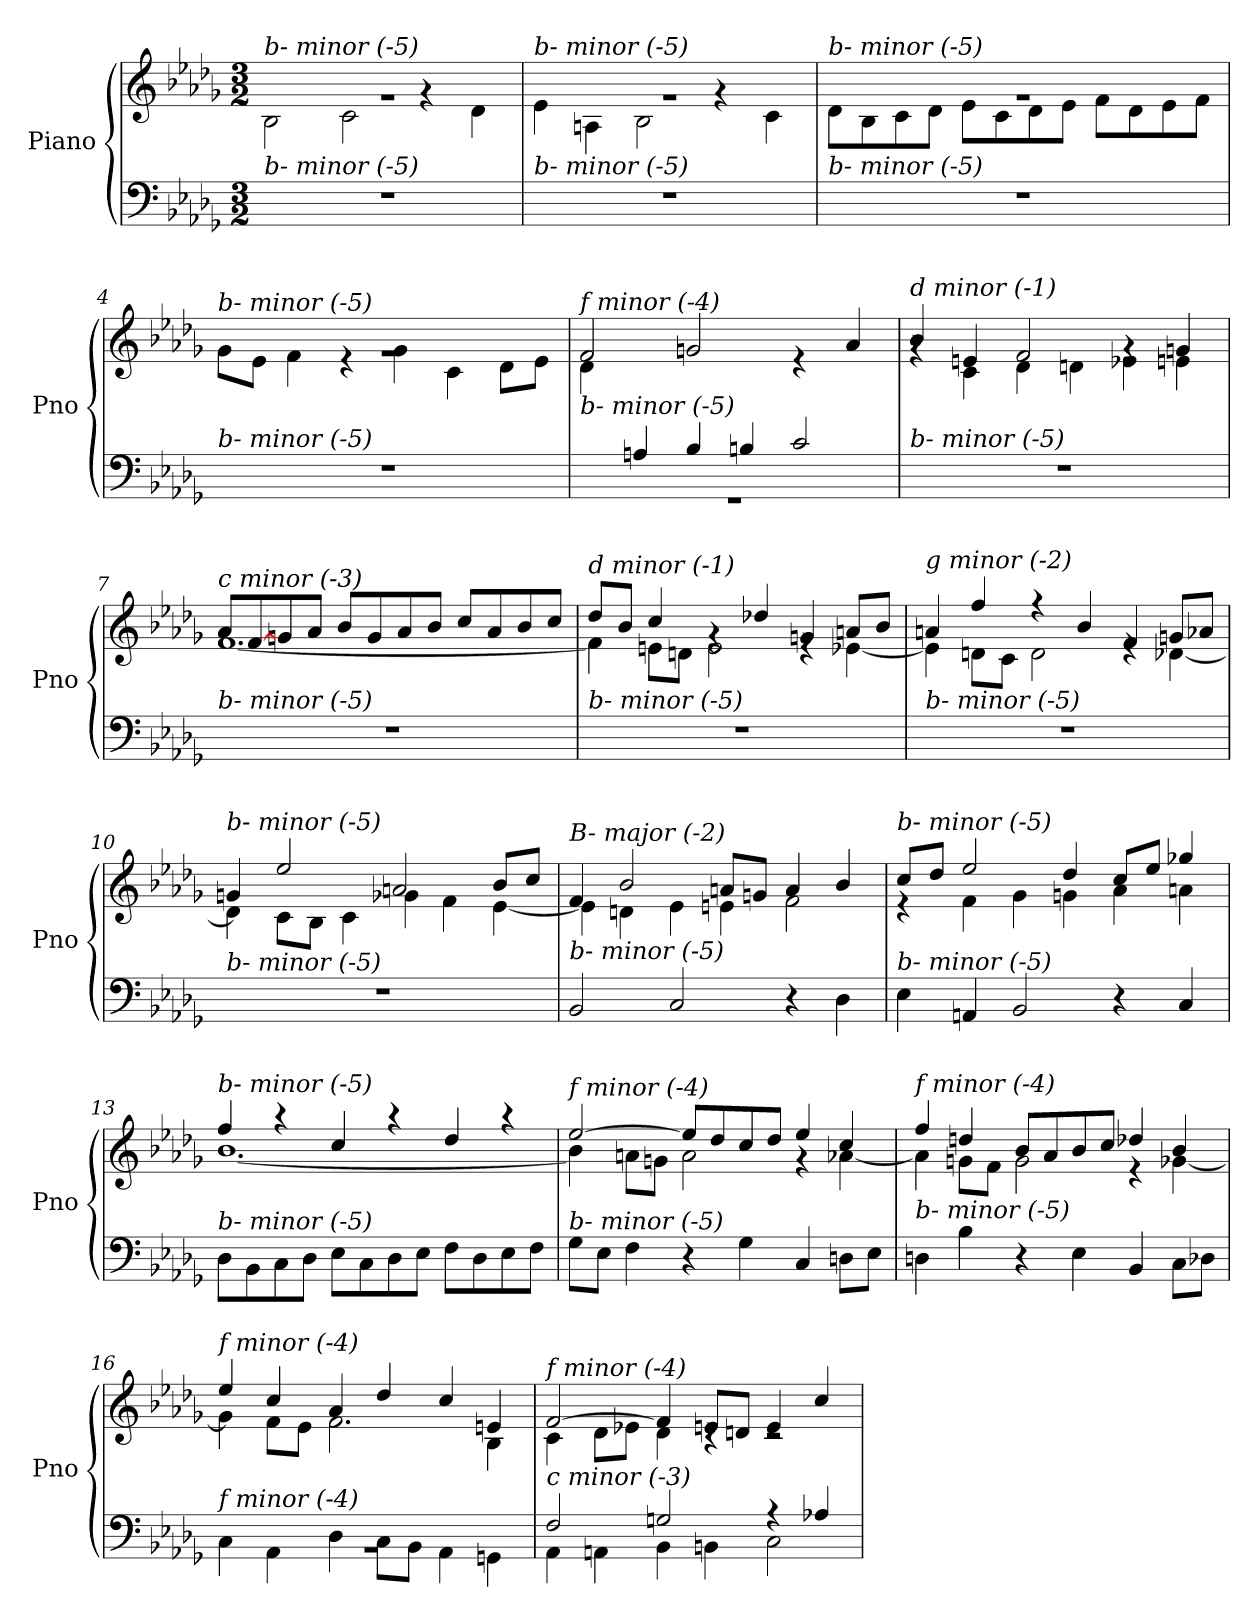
**kern	**kern
*part1	*part1
*staff2	*staff1
*I"Piano	*
*I'Pno	*
*clefF4	*clefG2
*k[b-e-a-d-g-]	*k[b-e-a-d-g-]
*M3/2	*M3/2
=1	=1
*	*^
!	!LO:TX:i:t=b- minor (-5)	!
!LO:TX:i:t=b- minor (-5)	!	!
1.r	1.rg	2B-\
.	.	2c\
.	.	4rg
.	.	4d-\
=2	=2	=2
!	!LO:TX:i:t=b- minor (-5)	!
!LO:TX:i:t=b- minor (-5)	!	!
1.r	1.rg	4e-\
.	.	4An\
.	.	2B-\
.	.	4rg
.	.	4c\
=3	=3	=3
!	!LO:TX:i:t=b- minor (-5)	!
!LO:TX:i:t=b- minor (-5)	!	!
1.r	1.rg	8d-\L
.	.	8B-\
.	.	8c\
.	.	8d-\J
.	.	8e-\L
.	.	8c\
.	.	8d-\
.	.	8e-\J
.	.	8f\L
.	.	8d-\
.	.	8e-\
.	.	8f\J
=4	=4	=4
!	!LO:TX:i:t=b- minor (-5)	!
!LO:TX:i:t=b- minor (-5)	!	!
1.r	1.rg	8g-\L
.	.	8e-\J
.	.	4f\
.	.	4r
.	.	4g-\
.	.	4c\
.	.	8d-\L
.	.	8e-\J
!!LO:LB:g=z	!!
=5	=5	=5
*^	*	*
!	!	!LO:TX:i:t=f minor (-4)	!
!LO:TX:i:t=b- minor (-5)	!	!	!
1.rGG	4ryy	2f/	4d-\
.	4An/	.	1ryy
.	4B-/	2gn/	.
.	4Bn/	.	.
.	2c/	4re	.
.	.	4a-/	4ryy
*v	*v	*	*
=6	=6	=6
!	!LO:TX:i:t=d minor (-1)	!
!LO:TX:i:t=b- minor (-5)	!	!
1.r	4b-/	4rg
.	4en/	4c\
.	2f/	4d-\
.	.	4dn\
.	4rg	4e-X\
.	4gn/	4en\
=7	=7	=7
!	!LO:TX:i:t=c minor (-3)	!
!LO:TX:i:t=b- minor (-5)	!	!
1.r	8a-/L	[1.f
.	[8f/	.
.	8gn/	.
.	8a-/J	.
.	8b-/L	.
.	8g/	.
.	8a-/	.
.	8b-/J	.
.	8cc/L	.
.	8a-/	.
.	8b-/	.
.	8cc/J	.
=8	=8	=8
!	!LO:TX:i:t=d minor (-1)	!
!LO:TX:i:t=b- minor (-5)	!	!
1.r	8dd-/L	4f\]
.	8b-/J	.
.	4cc/	8en\L
.	.	8dn\J
.	4rg	2e\
.	4dd-X/	.
.	4gn/	4re
.	8an/L	[4e-X\
.	8b-/J	.
!!LO:LB:g=z	!!
=9	=9	=9
!	!LO:TX:i:t=g minor (-2)	!
!LO:TX:i:t=b- minor (-5)	!	!
1.r	4an/	4e-\]
.	4ff/	8dn\L
.	.	8c\J
.	4r	2d\
.	4b-/	.
.	4f/	4re
.	8gn/L	[4d-X\
.	8a-X/J	.
=10	=10	=10
!	!LO:TX:i:t=b- minor (-5)	!
!LO:TX:i:t=b- minor (-5)	!	!
1.r	4gn/	4d-\]
.	2ee-/	8c\L
.	.	8B-\J
.	.	4c\
.	2an/	4g-X\
.	.	4f\
.	8b-/L	[4e-\
.	8cc/J	.
=11	=11	=11
!	!LO:TX:i:t=B- major (-2)	!
!LO:TX:i:t=b- minor (-5)	!	!
2BB-/	4f/	4e-\]
.	2b-/	4dn\
2C/	.	4e-\
.	8an/L	4en\
.	8gn/J	.
4r	4a/	2f\
4D-\	4b-/	.
=12	=12	=12
!	!LO:TX:i:t=b- minor (-5)	!
!LO:TX:i:t=b- minor (-5)	!	!
4E-\	8cc/L	4r
.	8dd-/J	.
4AAn/	2ee-/	4f\
2BB-/	.	4g-\
.	4dd-/	4gn\
4r	8cc/L	4a-\
.	8ee-/J	.
4C/	4gg-X/	4an\
!!LO:LB:g=z	!!
=13	=13	=13
!	!LO:TX:i:t=b- minor (-5)	!
!LO:TX:i:t=b- minor (-5)	!	!
8D-\L	4ff/	[1.b-
8BB-\	.	.
8C\	4r	.
8D-\J	.	.
8E-\L	4cc/	.
8C\	.	.
8D-\	4r	.
8E-\J	.	.
8F\L	4dd-/	.
8D-\	.	.
8E-\	4r	.
8F\J	.	.
=14	=14	=14
!	!LO:TX:i:t=f minor (-4)	!
!LO:TX:i:t=b- minor (-5)	!	!
8G-\L	[2ee-/	4b-\]
8E-\J	.	.
4F\	.	8an\L
.	.	8gn\J
4r	8ee-/L]	2a\
.	8dd-/	.
4G-\	8cc/	.
.	8dd-/J	.
4C/	4ee-/	4r
8Dn\L	4cc/	[4a-X\
8E-\J	.	.
=15	=15	=15
!	!LO:TX:i:t=f minor (-4)	!
!LO:TX:i:t=b- minor (-5)	!	!
4Dn\	4ff/	4a-\]
4B-\	4ddn/	8gn\L
.	.	8f\J
4r	8b-/L	2g\
.	8a-/	.
4E-\	8b-/	.
.	8cc/J	.
4BB-/	4dd-X/	4r
8C\L	4b-/	[4g-X\
8D-X\J	.	.
=16	=16	=16
*^	*	*
!	!	!LO:TX:i:t=f minor (-4)	!
!LO:TX:i:t=f minor (-4)	!	!	!
1.rBB	4C\	4ee-/	4g-\]
.	4AA-\	4cc/	8f\L
.	.	.	8e-\J
.	4D-\	4a-/	2.f\
.	8C\L	4dd-/	.
.	8BB-\J	.	.
.	4AA-\	4cc/	.
.	4GGn\	4en/	4B-\
!!LO:LB:g=z	!!
=17	=17	=17	=17
!	!	!LO:TX:i:t=f minor (-4)	!
!LO:TX:i:t=c minor (-3)	!	!	!
2F/	4AA-\	[2f/	4c\
.	4AAn\	.	8d-\L
.	.	.	8e-X\J
2Gn/	4BB-\	4f/]	4d-\
.	4BBn\	8en/L	4rc
.	.	8dn/J	.
4r	2C\	4e/	2rc
4A-X/	.	4cc/	.
*v	*v	*	*
*	*v	*v
=	=
*-	*-
